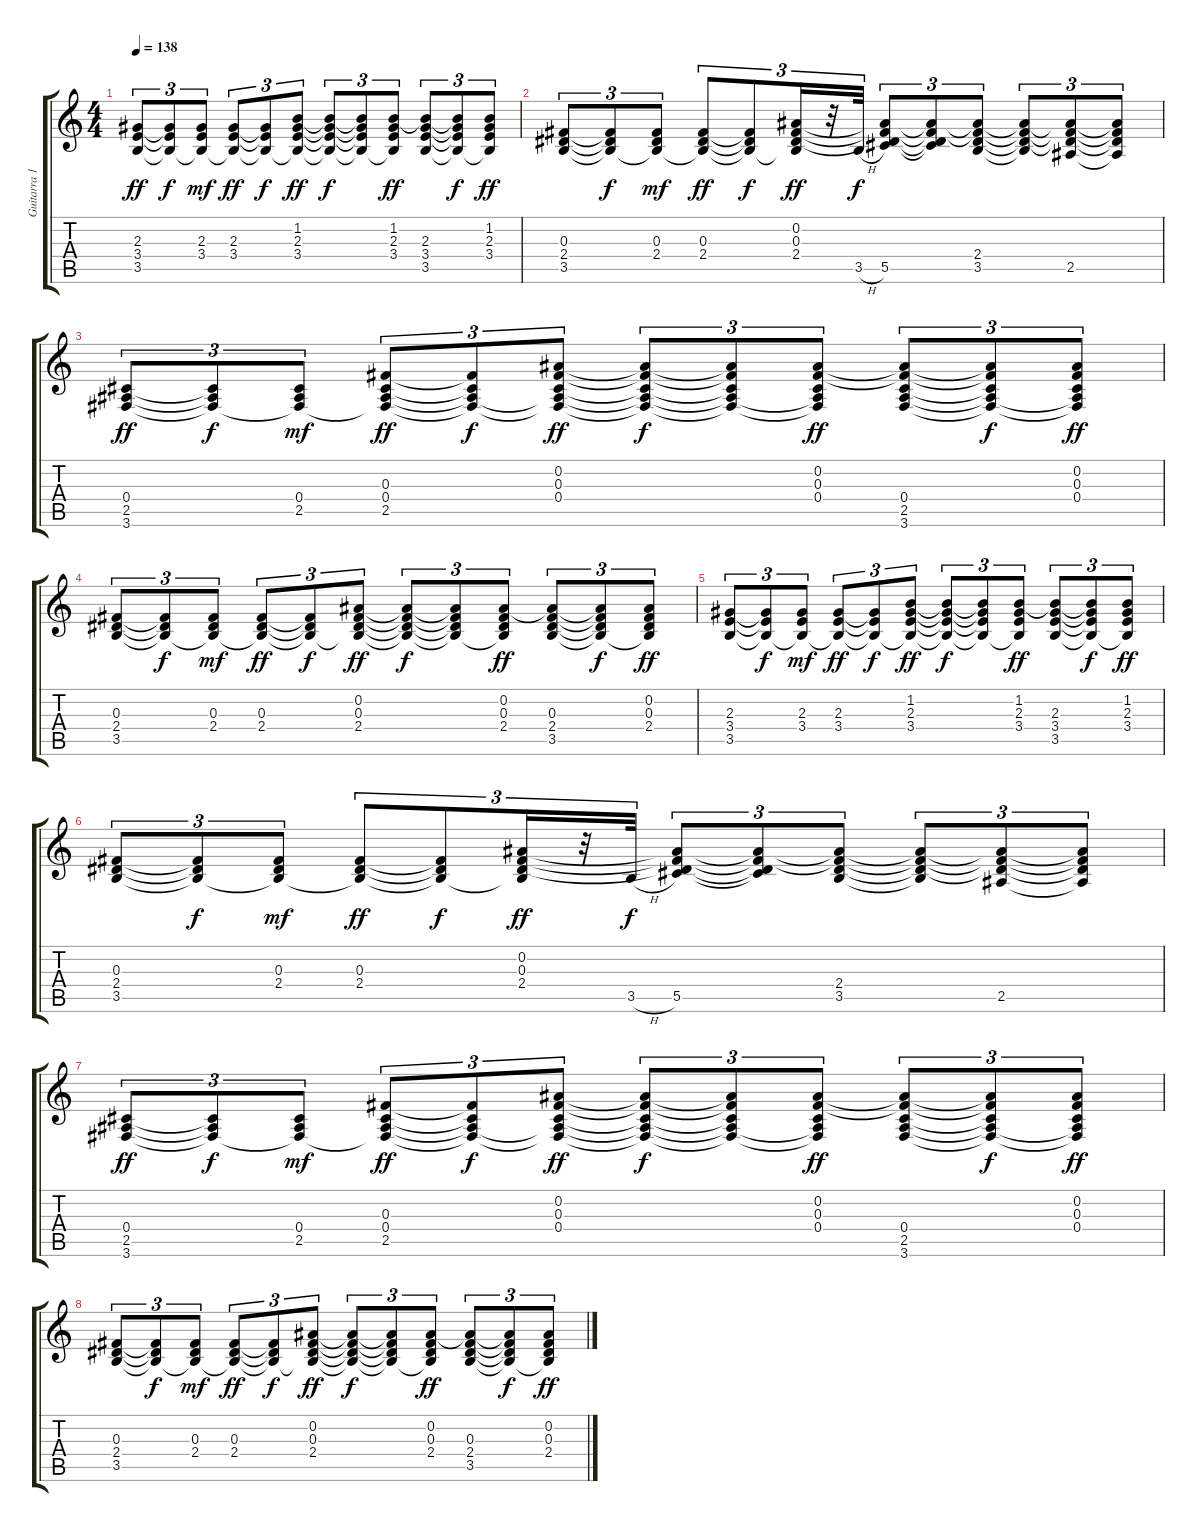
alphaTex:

\track ("Guitarra 1" "Guitarra 1") {instrument electricguitarjazz}
\staff {score tabs}
\tuning (Eb4 Bb3 Gb3 Db3 Ab2 Eb2) {hide}
\ts (4 4)
\tempo 138
\clef g2
\ks c
(2.3 3.4 3.5).8{tu (3 2) dy ff} (2.3{t} 3.4{t} 3.5{t}).8{tu (3 2) dy f} (2.3 3.4 3.5{t}).8{tu (3 2) dy mf} (2.3 3.4 3.5{t}).8{tu (3 2) dy ff} (2.3{t} 3.4{t} 3.5{t}).8{tu (3 2) dy f} (1.2 2.3 3.4 3.5{t}).8{tu (3 2) dy ff} (1.2{t} 2.3{t} 3.4{t} 3.5{t}).8{tu (3 2) dy f} (1.2{t} 2.3{t} 3.4{t} 3.5{t}).8{tu (3 2)} (1.2 2.3 3.4 3.5{t}).8{tu (3 2) dy ff} (1.2{t} 2.3 3.4 3.5).8{tu (3 2)} (1.2{t} 2.3{t} 3.4{t} 3.5{t}).8{tu (3 2) dy f} (1.2 2.3 3.4 3.5{t}).8{tu (3 2) dy ff} |
(0.3 2.4 3.5).8{tu (3 2)} (0.3{t} 2.4{t} 3.5{t}).8{tu (3 2) dy f} (0.3 2.4 3.5{t}).8{tu (3 2) dy mf} (0.3 2.4 3.5{t}).8{tu (3 2) dy ff} (0.3{t} 2.4{t} 3.5{t}).8{tu (3 2) dy f} (0.2 0.3 2.4 3.5{t}).16{tu (3 2) dy ff} r.32{tu (3 2)} 3.5{h}.32{tu (3 2) dy f} (0.2{t} 0.3{t} 2.4{t} 5.5).8{tu (3 2)} (0.2{t} 0.3{t} 2.4{t} 5.5{t}).8{tu (3 2)} (0.2{t} 0.3{t} 2.4 3.5).8{tu (3 2)} (0.2{t} 0.3{t} 2.4{t} 3.5{t}).8{tu (3 2)} (0.2{t} 0.3{t} 2.4{t} 2.5).8{tu (3 2)} (0.2{t} 0.3{t} 2.4{t} 2.5{t}).8{tu (3 2)} |
(0.4 2.5 3.6).8{tu (3 2) dy ff} (0.4{t} 2.5{t} 3.6{t}).8{tu (3 2) dy f} (0.4 2.5 3.6{t}).8{tu (3 2) dy mf} (0.3 0.4 2.5 3.6{t}).8{tu (3 2) dy ff} (0.3{t} 0.4{t} 2.5{t} 3.6{t}).8{tu (3 2) dy f} (0.2 0.3 0.4 2.5{t} 3.6{t}).8{tu (3 2) dy ff} (0.2{t} 0.3{t} 0.4{t} 2.5{t} 3.6{t}).8{tu (3 2) dy f} (0.2{t} 0.3{t} 0.4{t} 2.5{t} 3.6{t}).8{tu (3 2)} (0.2 0.3 0.4 2.5{t} 3.6{t}).8{tu (3 2) dy ff} (0.2{t} 0.3{t} 0.4 2.5 3.6).8{tu (3 2)} (0.2{t} 0.3{t} 0.4{t} 2.5{t} 3.6{t}).8{tu (3 2) dy f} (0.2 0.3 0.4 2.5{t} 3.6{t}).8{tu (3 2) dy ff} |
(0.3 2.4 3.5).8{tu (3 2)} (0.3{t} 2.4{t} 3.5{t}).8{tu (3 2) dy f} (0.3 2.4 3.5{t}).8{tu (3 2) dy mf} (0.3 2.4 3.5{t}).8{tu (3 2) dy ff} (0.3{t} 2.4{t} 3.5{t}).8{tu (3 2) dy f} (0.2 0.3 2.4 3.5{t}).8{tu (3 2) dy ff} (0.2{t} 0.3{t} 2.4{t} 3.5{t}).8{tu (3 2) dy f} (0.2{t} 0.3{t} 2.4{t} 3.5{t}).8{tu (3 2)} (0.2 0.3 2.4 3.5{t}).8{tu (3 2) dy ff} (0.2{t} 0.3 2.4 3.5).8{tu (3 2)} (0.2{t} 0.3{t} 2.4{t} 3.5{t}).8{tu (3 2) dy f} (0.2 0.3 2.4 3.5{t}).8{tu (3 2) dy ff} |
(2.3 3.4 3.5).8{tu (3 2)} (2.3{t} 3.4{t} 3.5{t}).8{tu (3 2) dy f} (2.3 3.4 3.5{t}).8{tu (3 2) dy mf} (2.3 3.4 3.5{t}).8{tu (3 2) dy ff} (2.3{t} 3.4{t} 3.5{t}).8{tu (3 2) dy f} (1.2 2.3 3.4 3.5{t}).8{tu (3 2) dy ff} (1.2{t} 2.3{t} 3.4{t} 3.5{t}).8{tu (3 2) dy f} (1.2{t} 2.3{t} 3.4{t} 3.5{t}).8{tu (3 2)} (1.2 2.3 3.4 3.5{t}).8{tu (3 2) dy ff} (1.2{t} 2.3 3.4 3.5).8{tu (3 2)} (1.2{t} 2.3{t} 3.4{t} 3.5{t}).8{tu (3 2) dy f} (1.2 2.3 3.4 3.5{t}).8{tu (3 2) dy ff} |
(0.3 2.4 3.5).8{tu (3 2)} (0.3{t} 2.4{t} 3.5{t}).8{tu (3 2) dy f} (0.3 2.4 3.5{t}).8{tu (3 2) dy mf} (0.3 2.4 3.5{t}).8{tu (3 2) dy ff} (0.3{t} 2.4{t} 3.5{t}).8{tu (3 2) dy f} (0.2 0.3 2.4 3.5{t}).16{tu (3 2) dy ff} r.32{tu (3 2)} 3.5{h}.32{tu (3 2) dy f} (0.2{t} 0.3{t} 2.4{t} 5.5).8{tu (3 2)} (0.2{t} 0.3{t} 2.4{t} 5.5{t}).8{tu (3 2)} (0.2{t} 0.3{t} 2.4 3.5).8{tu (3 2)} (0.2{t} 0.3{t} 2.4{t} 3.5{t}).8{tu (3 2)} (0.2{t} 0.3{t} 2.4{t} 2.5).8{tu (3 2)} (0.2{t} 0.3{t} 2.4{t} 2.5{t}).8{tu (3 2)} |
(0.4 2.5 3.6).8{tu (3 2) dy ff} (0.4{t} 2.5{t} 3.6{t}).8{tu (3 2) dy f} (0.4 2.5 3.6{t}).8{tu (3 2) dy mf} (0.3 0.4 2.5 3.6{t}).8{tu (3 2) dy ff} (0.3{t} 0.4{t} 2.5{t} 3.6{t}).8{tu (3 2) dy f} (0.2 0.3 0.4 2.5{t} 3.6{t}).8{tu (3 2) dy ff} (0.2{t} 0.3{t} 0.4{t} 2.5{t} 3.6{t}).8{tu (3 2) dy f} (0.2{t} 0.3{t} 0.4{t} 2.5{t} 3.6{t}).8{tu (3 2)} (0.2 0.3 0.4 2.5{t} 3.6{t}).8{tu (3 2) dy ff} (0.2{t} 0.3{t} 0.4 2.5 3.6).8{tu (3 2)} (0.2{t} 0.3{t} 0.4{t} 2.5{t} 3.6{t}).8{tu (3 2) dy f} (0.2 0.3 0.4 2.5{t} 3.6{t}).8{tu (3 2) dy ff} |
(0.3 2.4 3.5).8{tu (3 2)} (0.3{t} 2.4{t} 3.5{t}).8{tu (3 2) dy f} (0.3 2.4 3.5{t}).8{tu (3 2) dy mf} (0.3 2.4 3.5{t}).8{tu (3 2) dy ff} (0.3{t} 2.4{t} 3.5{t}).8{tu (3 2) dy f} (0.2 0.3 2.4 3.5{t}).8{tu (3 2) dy ff} (0.2{t} 0.3{t} 2.4{t} 3.5{t}).8{tu (3 2) dy f} (0.2{t} 0.3{t} 2.4{t} 3.5{t}).8{tu (3 2)} (0.2 0.3 2.4 3.5{t}).8{tu (3 2) dy ff} (0.2{t} 0.3 2.4 3.5).8{tu (3 2)} (0.2{t} 0.3{t} 2.4{t} 3.5{t}).8{tu (3 2) dy f} (0.2 0.3 2.4 3.5{t}).8{tu (3 2) dy ff}
